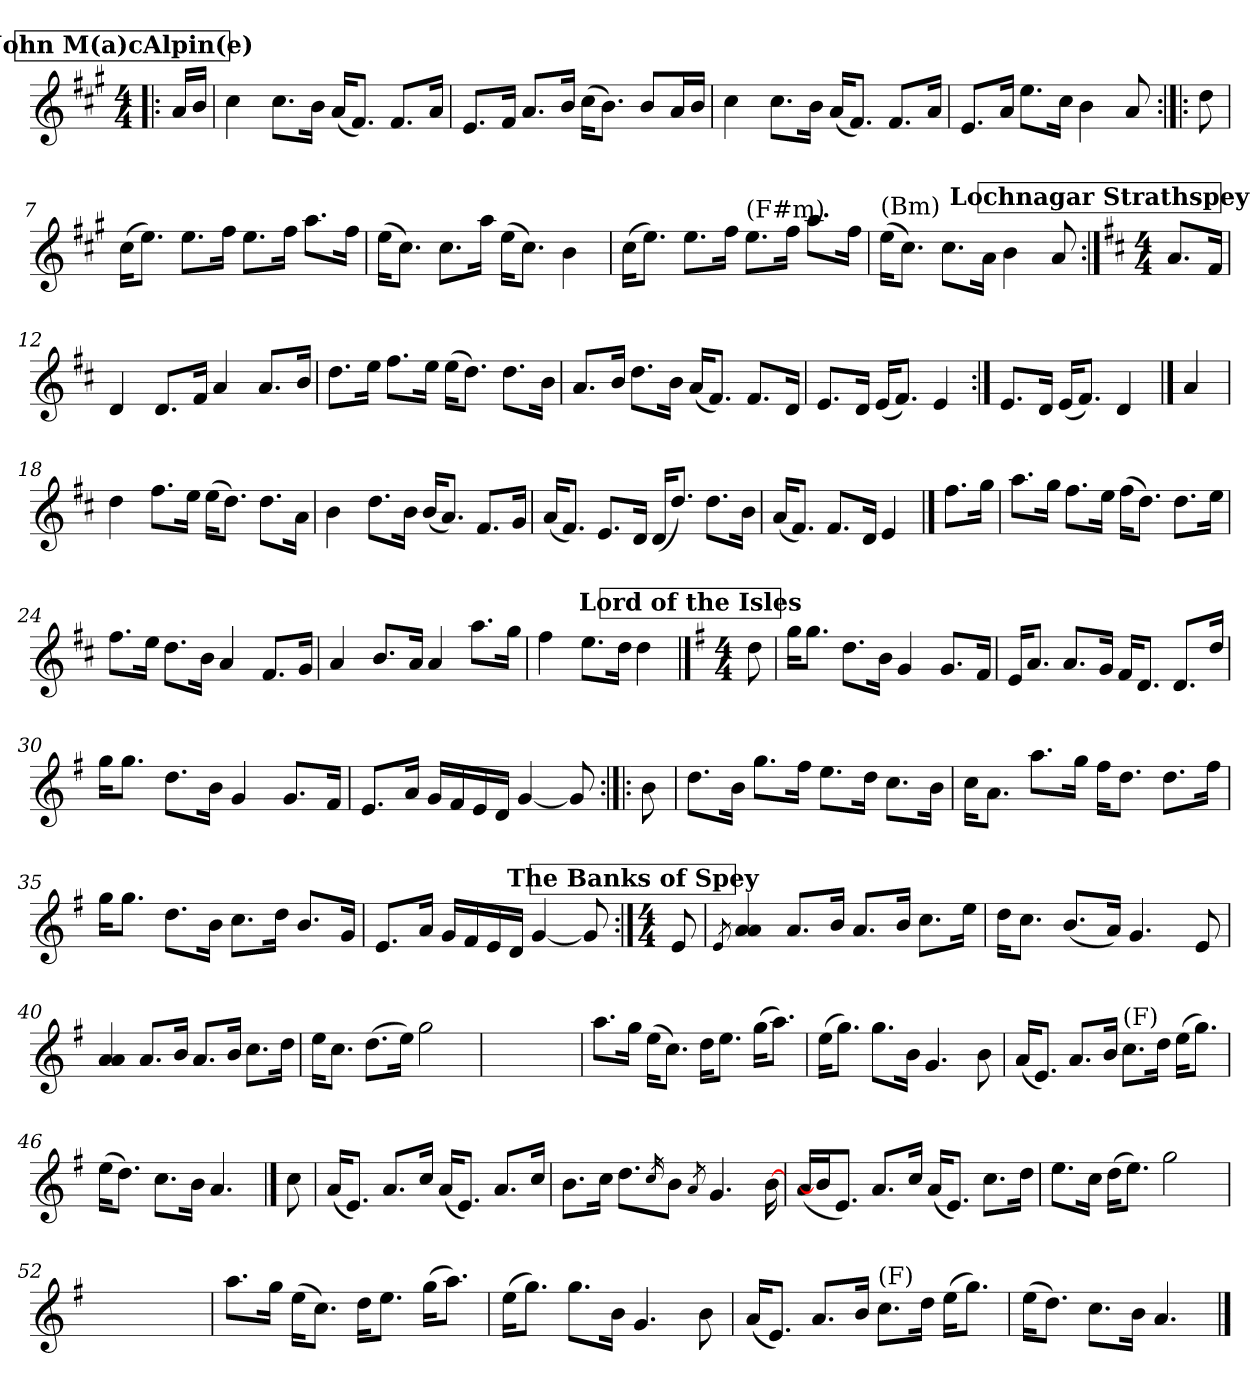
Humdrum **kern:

**kern
*part1
*staff1
*clefG2
*k[f#c#g#]
*A:
*M4/4
!!LO:REH:place=s1:a:B:fs=14:t=John M(a)cAlpin(e)
=1!|:
16a/LL
16b/JJ
=2
4cc#\
8.cc#\L
16b\Jk
(<16a/KL
8.f#/J)
8.f#/L
16a/Jk
=3
8.e/L
16f#/Jk
8.a/L
16b/Jk
(>16cc#\KL
8.b\J)
8b/L
16a/L
16b/JJ
=4
4cc#\
8.cc#\L
16b\Jk
(<16a/KL
8.f#/J)
8.f#/L
16a/Jk
=5
8.e/L
16a/Jk
8.ee\L
16cc#\Jk
4b\
8a/
=6:|!|:
8dd\
!!LO:LB:g=z
=7
(>16cc#\KL
8.ee\J)
8.ee\L
16ff#\Jk
8.ee\L
16ff#\Jk
8.aa\L
16ff#\Jk
=8
(>16ee\KL
8.cc#\J)
8.cc#\L
16aa\Jk
(>16ee\KL
8.cc#\J)
4b\
=9
(>16cc#\KL
8.ee\J)
8.ee\L
16ff#\Jk
!LO:TX:a:t=(F#m)
8.ee\L
16ff#\Jk
8.aa\L
16ff#\Jk
=10
!LO:TX:a:t=(Bm)
(>16ee\KL
8.cc#\J)
8.cc#\L
16a\Jk
4b\
8a/
!!LO:REH:place=s1:a:B:fs=14:t=Lochnagar Strathspey
=11:|!
*k[f#c#]
*D:
*M4/4
8.a/L
16f#/Jk
!!LO:LB:g=z
=12
4d/
8.d/L
16f#/Jk
4a/
8.a/L
16b/Jk
=13
8.dd\L
16ee\Jk
8.ff#\L
16ee\Jk
(>16ee\KL
8.dd\J)
8.dd\L
16b\Jk
=14
8.a/L
16b/Jk
8.dd\L
16b\Jk
(<16a/KL
8.f#/J)
8.f#/L
16d/Jk
=15
8.e/L
16d/Jk
(<16e/KL
8.f#/J)
4e/
=16:|!
8.e/L
16d/Jk
(<16e/KL
8.f#/J)
4d/
==17
4a/
!!LO:LB:g=z
=18
4dd\
8.ff#\L
16ee\Jk
(>16ee\KL
8.dd\J)
8.dd\L
16a\Jk
=19
4b\
8.dd\L
16b\Jk
(<16b/KL
8.a/J)
8.f#/L
16g/Jk
=20
(<16a/KL
8.f#/J)
8.e/L
16d/Jk
(<16d/KL
8.dd/J)
8.dd\L
16b\Jk
=21
(<16a/KL
8.f#/J)
8.f#/L
16d/Jk
4e/
==22
8.ff#\L
16gg\Jk
=23
8.aa\L
16gg\Jk
8.ff#\L
16ee\Jk
(>16ff#\KL
8.dd\J)
8.dd\L
16ee\Jk
!!LO:LB:g=z
=24
8.ff#\L
16ee\Jk
8.dd\L
16b\Jk
4a/
8.f#/L
16g/Jk
=25
4a/
8.b/L
16a/Jk
4a/
8.aa\L
16gg\Jk
=26
4ff#\
8.ee\L
16dd\Jk
4dd\
!!LO:REH:place=s1:a:B:fs=14:t=Lord of the Isles
==27
*k[f#]
*G:
*M4/4
8dd\
=28
16gg\KL
8.gg\J
8.dd\L
16b\Jk
4g/
8.g/L
16f#/Jk
=29
16e/KL
8.a/J
8.a/L
16g/Jk
16f#/KL
8.d/J
8.d/L
16dd/Jk
!!LO:LB:g=z
=30
16gg\KL
8.gg\J
8.dd\L
16b\Jk
4g/
8.g/L
16f#/Jk
=31
8.e/L
16a/Jk
16g/LL
16f#/
16e/
16d/JJ
[4g/
8g/]
=32:|!|:
8b\
=33
8.dd\L
16b\Jk
8.gg\L
16ff#\Jk
8.ee\L
16dd\Jk
8.cc\L
16b\Jk
=34
16cc\KL
8.a\J
8.aa\L
16gg\Jk
16ff#\KL
8.dd\J
8.dd\L
16ff#\Jk
!!LO:LB:g=z
=35
16gg\KL
8.gg\J
8.dd\L
16b\Jk
8.cc\L
16dd\Jk
8.b/L
16g/Jk
=36
8.e/L
16a/Jk
16g/LL
16f#/
16e/
16d/JJ
[4g/
8g/]
!!LO:REH:place=s1:a:B:fs=14:t=The Banks of Spey
=37:|!
*M4/4
8e/
=38
8qe/
4a/ 4a/
8.a/L
16b/Jk
8.a/L
16b/Jk
8.cc\L
16ee\Jk
=39
16dd\KL
8.cc\J
(<8.b/L
16a/Jk)
4.g/
8e/
!!LO:LB:g=z
=40
4a/ 4a/
8.a/L
16b/Jk
8.a/L
16b/Jk
8.cc\L
16dd\Jk
=41
16ee\KL
8.cc\J
(>8.dd\L
16ee\Jk)
2gg\
=42
1ryy
=43
8.aa\L
16gg\Jk
(>16ee\KL
8.cc\J)
16dd\KL
8.ee\J
(>16gg\KL
8.aa\J)
=44
(>16ee\KL
8.gg\J)
8.gg\L
16b\Jk
4.g/
8b\
=45
(<16a/KL
8.e/J)
8.a/L
16b/Jk
!LO:TX:a:t=(F)
8.cc\L
16dd\Jk
(>16ee\KL
8.gg\J)
!!LO:LB:g=z
=46
(>16ee\KL
8.dd\J)
8.cc\L
16b\Jk
4.a/
==47
8cc\
=48
(<16a/KL
8.e/J)
8.a/L
16cc/Jk
(<16a/KL
8.e/J)
8.a/L
16cc/Jk
=49
8.b\L
16cc\Jk
8.dd\L
16qcc/
8b\J
8qa/
4.g/
[16b\
=50
(<16a/KL
16b\]
8.e/J)
8.a/L
16cc/Jk
(<16a/KL
8.e/J)
8.cc\L
16dd\Jk
=51
8.ee\L
16cc\Jk
(>16dd\KL
8.ee\J)
2gg\
!!LO:LB:g=z
=52
1ryy
=53
8.aa\L
16gg\Jk
(>16ee\KL
8.cc\J)
16dd\KL
8.ee\J
(>16gg\KL
8.aa\J)
=54
(>16ee\KL
8.gg\J)
8.gg\L
16b\Jk
4.g/
8b\
=55
(<16a/KL
8.e/J)
8.a/L
16b/Jk
!LO:TX:a:t=(F)
8.cc\L
16dd\Jk
(>16ee\KL
8.gg\J)
=56
(>16ee\KL
8.dd\J)
8.cc\L
16b\Jk
4.a/
==
*-
